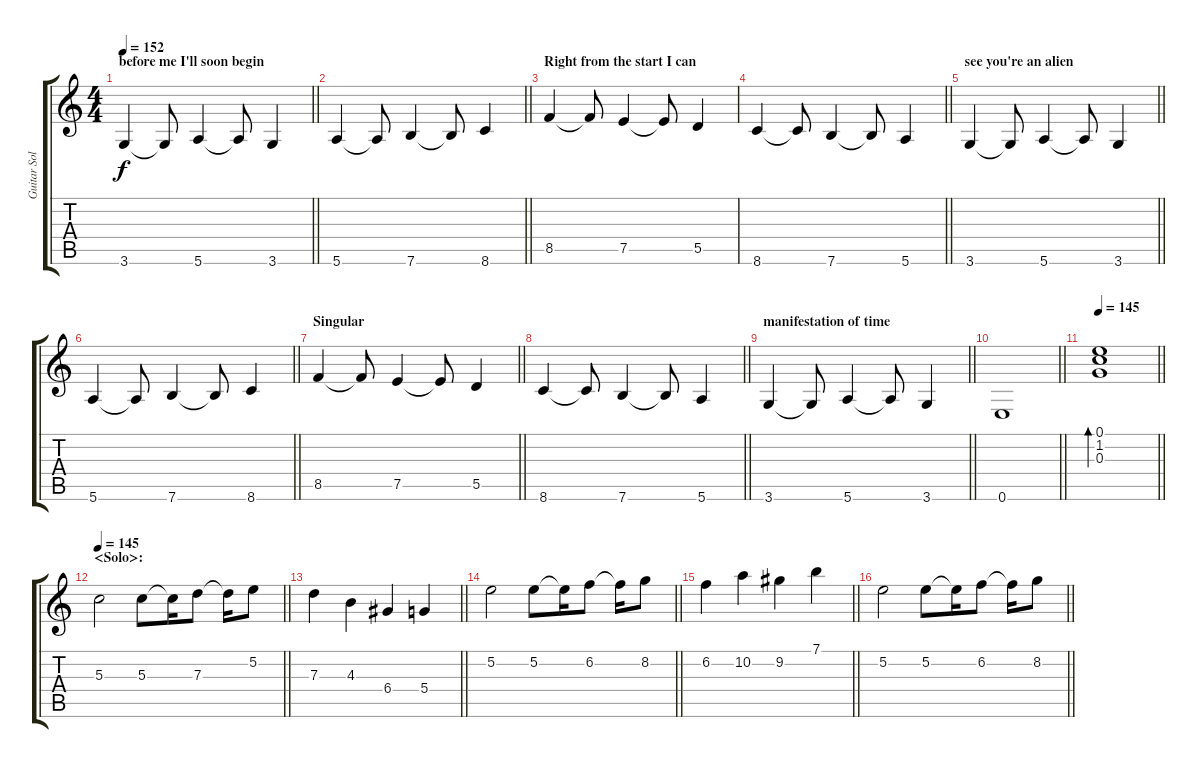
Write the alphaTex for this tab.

\track ("Guitar Solo" "Guitar Sol") {instrument distortionguitar}
\staff {score tabs}
\tuning (E4 B3 G3 D3 A2 E2) {hide}
\ts (4 4)
\section ("" "before me I'll soon begin")
\tempo 152
\clef g2
\barLineRight lightlight
\ks c
3.6.4{dy f} 3.6{t}.8 5.6.4 5.6{t}.8 3.6.4 |
\barLineRight lightlight
5.6.4 5.6{t}.8 7.6.4 7.6{t}.8 8.6.4 |
\section ("" "Right from the start I can")
8.5.4 8.5{t}.8 7.5.4 7.5{t}.8 5.5.4 |
\barLineRight lightlight
8.6.4 8.6{t}.8 7.6.4 7.6{t}.8 5.6.4 |
\section ("" "see you're an alien")
\barLineRight lightlight
3.6.4 3.6{t}.8 5.6.4 5.6{t}.8 3.6.4 |
\barLineRight lightlight
5.6.4 5.6{t}.8 7.6.4 7.6{t}.8 8.6.4 |
\section ("" "Singular ")
\barLineRight lightlight
8.5.4 8.5{t}.8 7.5.4 7.5{t}.8 5.5.4 |
\barLineRight lightlight
8.6.4 8.6{t}.8 7.6.4 7.6{t}.8 5.6.4 |
\section ("" "manifestation of time")
\barLineRight lightlight
3.6.4 3.6{t}.8 5.6.4 5.6{t}.8 3.6.4 |
\barLineRight lightlight
0.6.1 |
\tempo 145
\barLineRight lightlight
(0.1 1.2 0.3).1{bd 480} |
\section ("" "<Solo>:")
\tempo 145
\barLineRight lightlight
5.3.2 5.3.8 5.3{t}.16 7.3.8 7.3{t}.16 5.2.8 |
\barLineRight lightlight
7.3.4 4.3.4 6.4.4 5.4.4 |
\barLineRight lightlight
5.2.2 5.2.8 5.2{t}.16 6.2.8 6.2{t}.16 8.2.8 |
\barLineRight lightlight
6.2.4 10.2.4 9.2.4 7.1.4 |
\barLineRight lightlight
5.2.2 5.2.8 5.2{t}.16 6.2.8 6.2{t}.16 8.2.8
